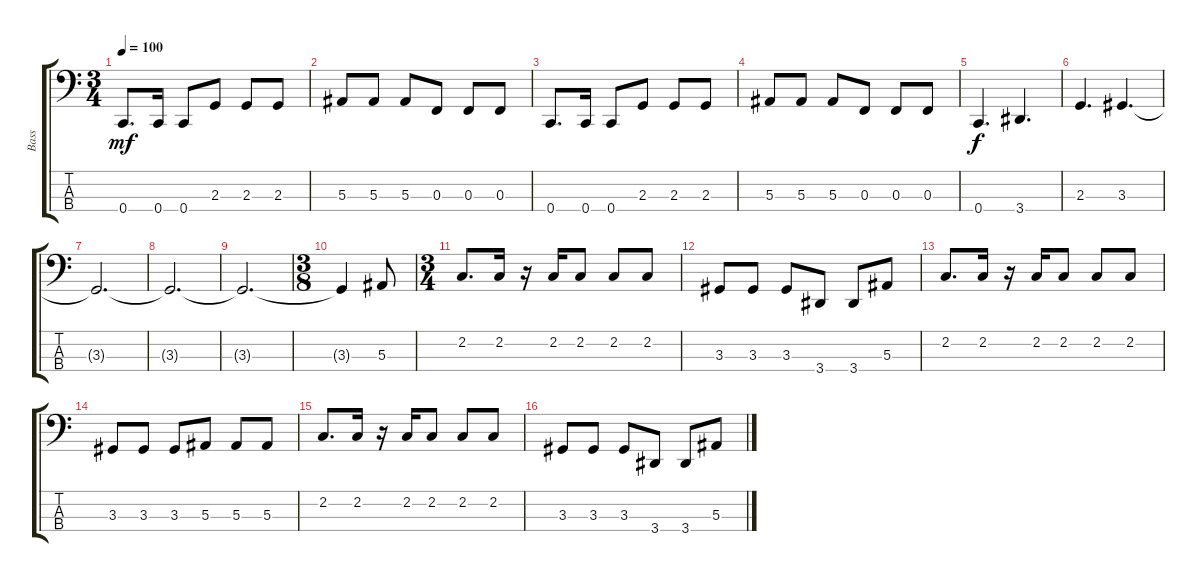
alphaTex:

\track ("Bass" "Bass") {instrument slapbass1}
\staff {score tabs}
\tuning (Eb2 Bb1 F1 C1) {hide}
\ts (3 4)
\tempo 100
\clef f4
\ks c
0.4.8{d dy mf} 0.4.16 0.4.8 2.3.8 2.3.8 2.3.8 |
5.3.8 5.3.8 5.3.8 0.3.8 0.3.8 0.3.8 |
0.4.8{d} 0.4.16 0.4.8 2.3.8 2.3.8 2.3.8 |
5.3.8 5.3.8 5.3.8 0.3.8 0.3.8 0.3.8 |
0.4.4{d dy f} 3.4.4{d} |
2.3.4{d} 3.3.4{d} |
3.3{t}.2{d} |
3.3{t}.2{d} |
3.3{t}.2{d} |
\ts (3 8)
3.3{t}.4 5.3.8 |
\ts (3 4)
2.2.8{d} 2.2.16 r.16 2.2.16 2.2.8 2.2.8 2.2.8 |
3.3.8 3.3.8 3.3.8 3.4.8 3.4.8 5.3.8 |
2.2.8{d} 2.2.16 r.16 2.2.16 2.2.8 2.2.8 2.2.8 |
3.3.8 3.3.8 3.3.8 5.3.8 5.3.8 5.3.8 |
2.2.8{d} 2.2.16 r.16 2.2.16 2.2.8 2.2.8 2.2.8 |
3.3.8 3.3.8 3.3.8 3.4.8 3.4.8 5.3.8
